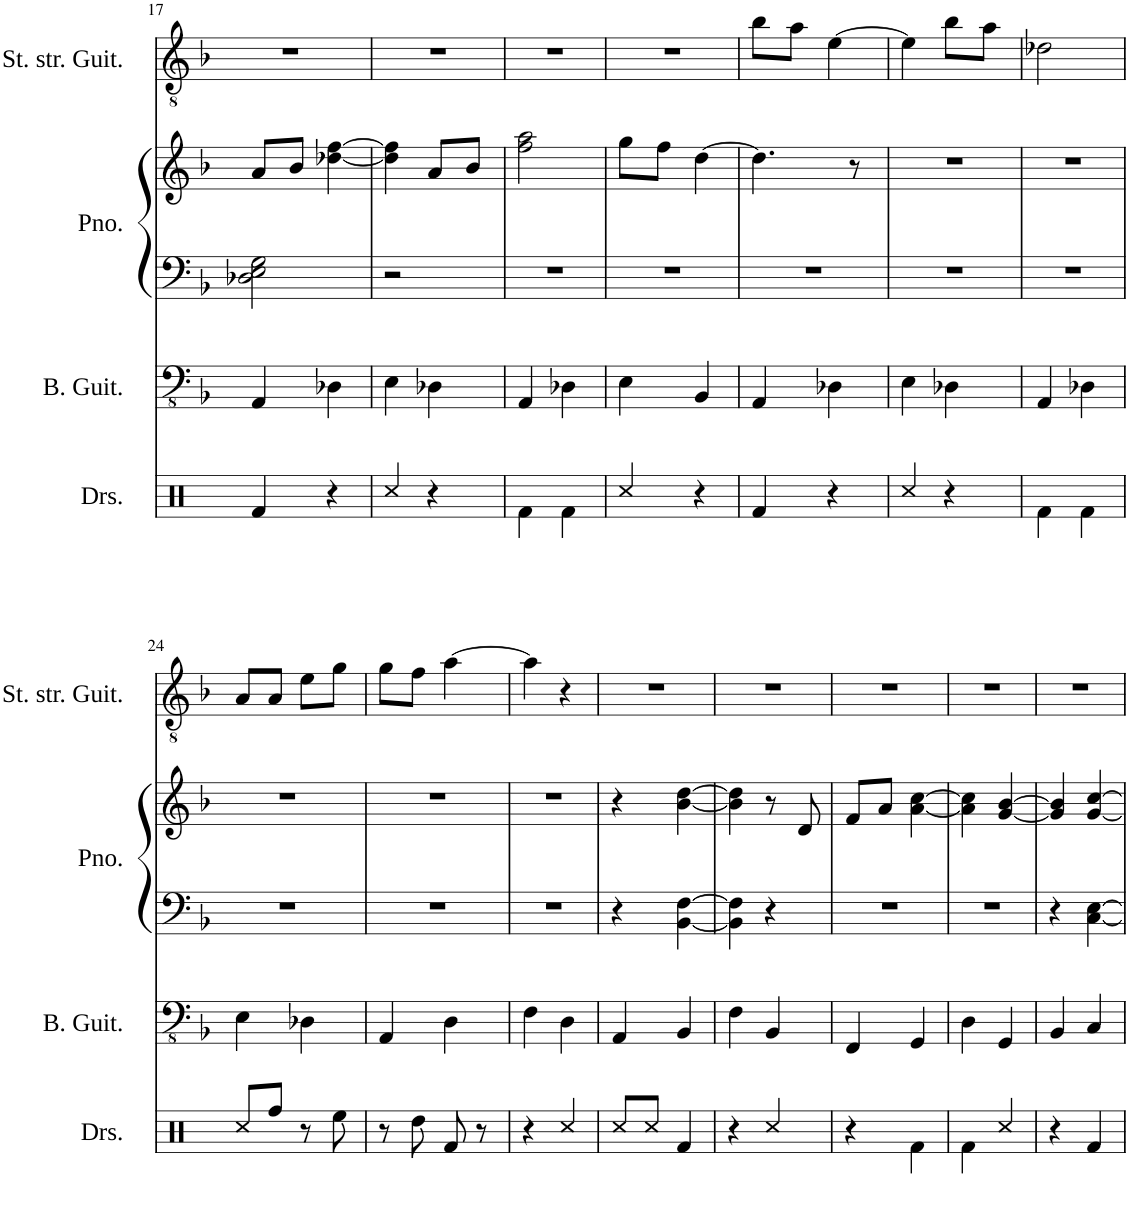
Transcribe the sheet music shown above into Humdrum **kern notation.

**kern	**kern	**kern	**kern	**kern
*part4	*part3	*part2	*part2	*part1
*staff5	*staff4	*staff3	*staff2	*staff1
*I"Drumset	*I"Bass Guitar	*I"Piano	*	*I"Steel string Guitar
*I'Drs.	*I'B. Guit.	*I'Pno.	*	*I'St. str. Guit.
!!LO:PB:g=z
*clefX	*clefFv4	*clefF4	*clefG2	*clefGv2
*k[]	*k[b-]	*k[b-]	*k[b-]	*k[b-]
*M2/4	*M2/4	*M2/4	*M2/4	*M2/4
=17	=17	=17	=17	=17
4Rf/	4AAA/	2D-X\ 2E\ 2G\	8a/L	2r
.	.	.	8b-/J	.
4r	4DD-X\	.	[4dd-X\ [4ff\	.
=18	=18	=18	=18	=18
4Rcc/	4EE\	2r	4dd-\] 4ff\]	2r
4r	4DD-X\	.	8a/L	.
.	.	.	8b-/J	.
=19	=19	=19	=19	=19
4Rf\	4AAA/	2r	2ff\ 2aa\	2r
4Rf\	4DD-X\	.	.	.
=20	=20	=20	=20	=20
4Rcc/	4EE\	2r	8gg\L	2r
.	.	.	8ff\J	.
4r	4BBB-/	.	[4dd\	.
=21	=21	=21	=21	=21
4Rf/	4AAA/	2r	4.dd\]	8b-\L
.	.	.	.	8a\J
4r	4DD-X\	.	.	[4e\
.	.	.	8r	.
=22	=22	=22	=22	=22
4Rcc/	4EE\	2r	2r	4e\]
4r	4DD-X\	.	.	8b-\L
.	.	.	.	8a\J
=23	=23	=23	=23	=23
4Rf\	4AAA/	2r	2r	2d-X\
4Rf\	4DD-X\	.	.	.
!!LO:LB:g=z
=24	=24	=24	=24	=24
8Rcc/L	4EE\	2r	2r	8A/L
8Rff/J	.	.	.	8A/J
8r	4DD-X\	.	.	8e\L
8Ree\	.	.	.	8g\J
=25	=25	=25	=25	=25
8r	4AAA/	2r	2r	8g\L
8Rdd\	.	.	.	8f\J
8Rf/	4DD\	.	.	[4a\
8r	.	.	.	.
=26	=26	=26	=26	=26
4r	4FF\	2r	2r	4a\]
4Rcc/	4DD\	.	.	4r
=27	=27	=27	=27	=27
8Rcc/L	4AAA/	4r	4r	2r
8Rcc/J	.	.	.	.
4Rf/	4BBB-/	[4BB-\ [4F\	[4b-\ [4dd\	.
=28	=28	=28	=28	=28
4r	4FF\	4BB-\] 4F\]	4b-\] 4dd\]	2r
4Rcc/	4BBB-/	4r	8r	.
.	.	.	8d/	.
=29	=29	=29	=29	=29
4r	4FFF/	2r	8f/L	2r
.	.	.	8a/J	.
4Rf\	4GGG/	.	[4a\ [4cc\	.
=30	=30	=30	=30	=30
4Rf\	4DD\	2r	4a\] 4cc\]	2r
4Rcc/	4GGG/	.	[4g/ [4b-/	.
=31	=31	=31	=31	=31
4r	4BBB-/	4r	4g/] 4b-/]	2r
4Rf/	4CC/	[4C\ [4E\	[4g/ [4cc/	.
=	=	=	=	=
*-	*-	*-	*-	*-
